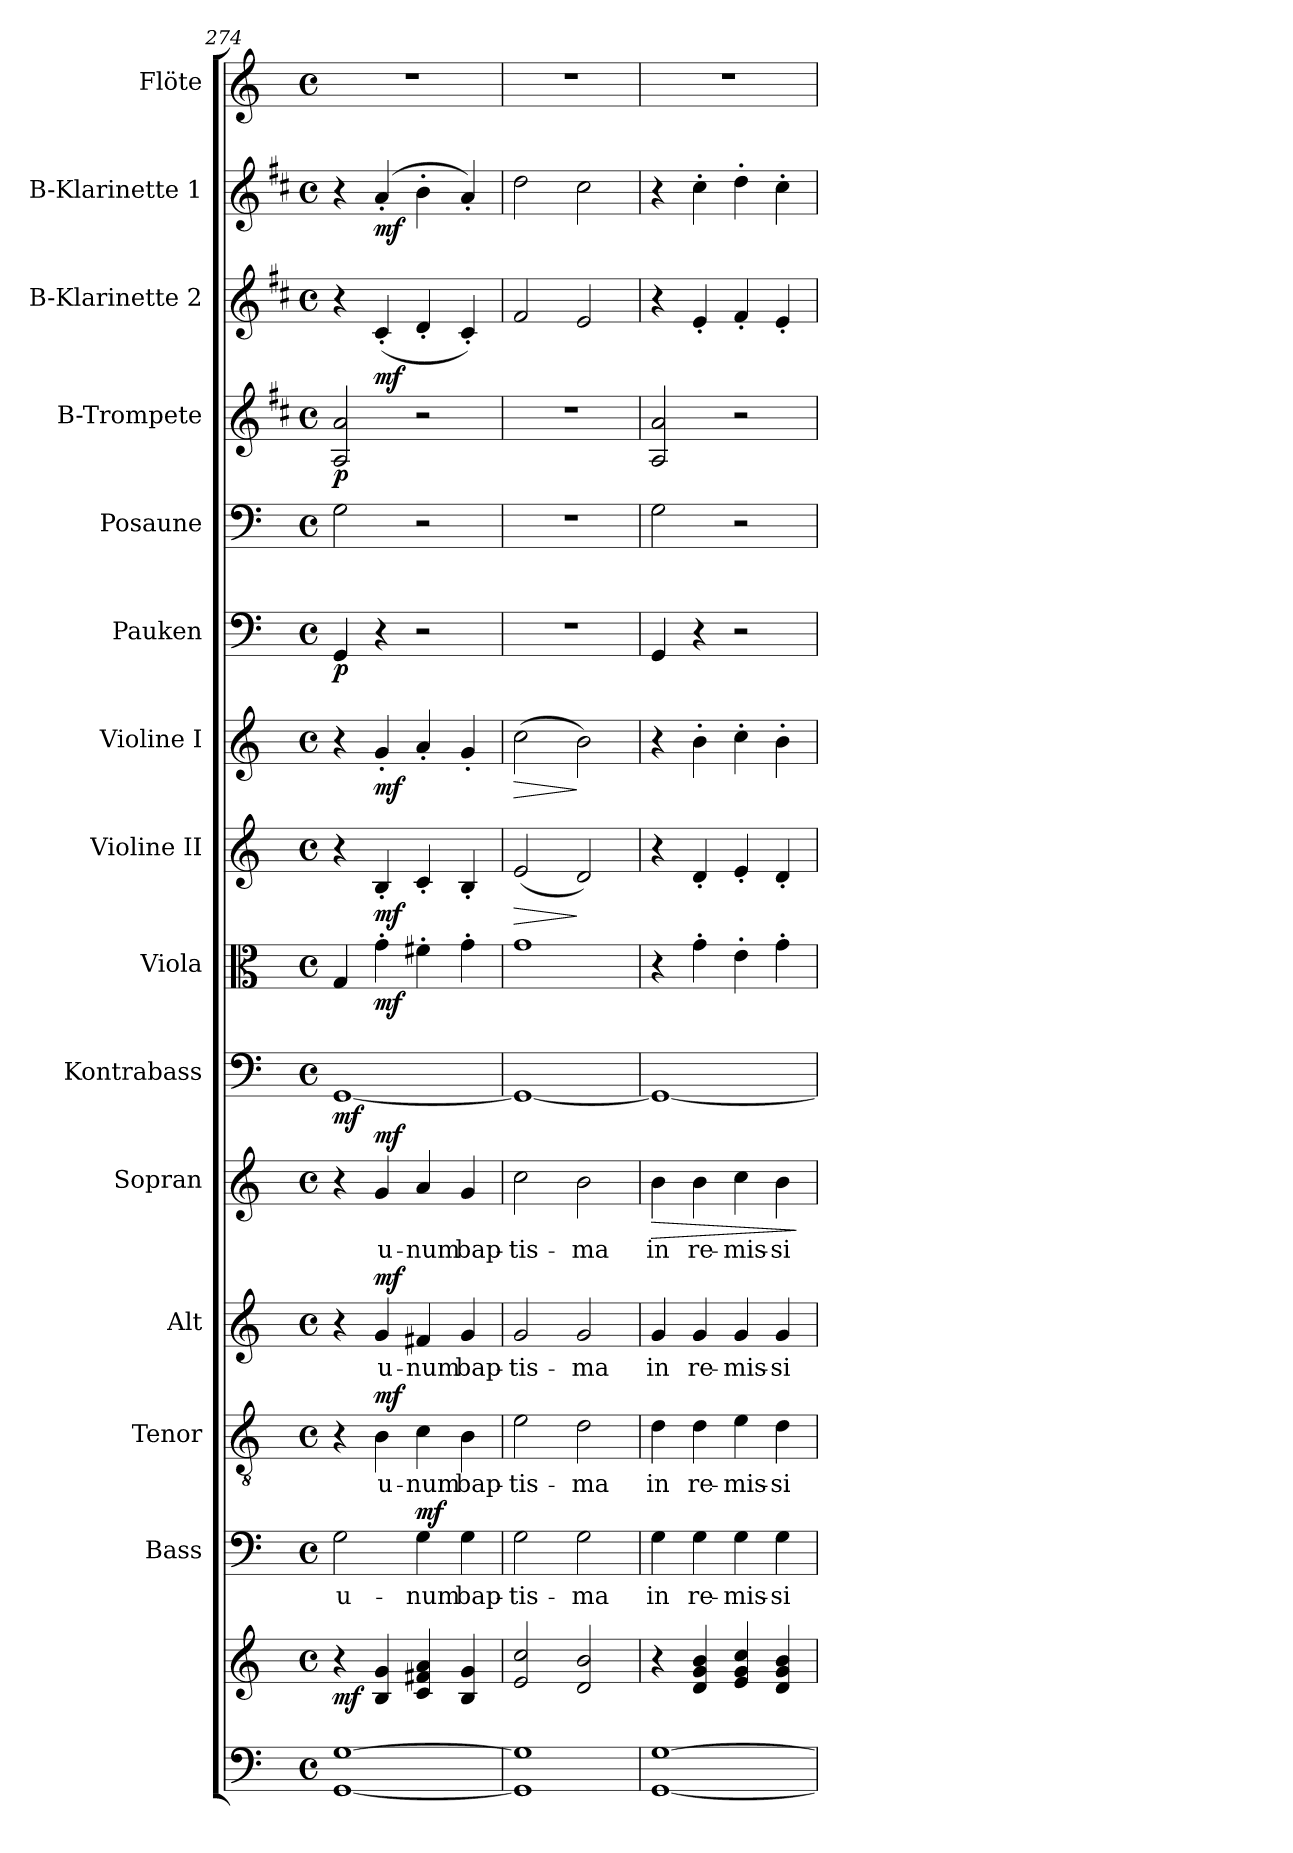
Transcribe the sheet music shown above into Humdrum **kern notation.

**kern	**kern	**dynam	**kern	**text	**dynam	**kern	**text	**dynam	**kern	**text	**dynam	**kern	**text	**dynam	**kern	**dynam	**kern	**dynam	**kern	**dynam	**kern	**dynam	**kern	**dynam	**kern	**kern	**dynam	**kern	**dynam	**kern	**dynam	**kern
*part15	*part15	*part15	*part14	*part14	*part14	*part13	*part13	*part13	*part12	*part12	*part12	*part11	*part11	*part11	*part10	*part10	*part9	*part9	*part8	*part8	*part7	*part7	*part6	*part6	*part5	*part4	*part4	*part3	*part3	*part2	*part2	*part1
*staff16	*staff15	*staff15/16	*staff14	*staff14	*staff14	*staff13	*staff13	*staff13	*staff12	*staff12	*staff12	*staff11	*staff11	*staff11	*staff10	*staff10	*staff9	*staff9	*staff8	*staff8	*staff7	*staff7	*staff6	*staff6	*staff5	*staff4	*staff4	*staff3	*staff3	*staff2	*staff2	*staff1
*	*	*	*I"Bass	*	*	*I"Tenor	*	*	*I"Alt	*	*	*I"Sopran	*	*	*I"Kontrabass	*	*I"Viola	*	*I"Violine II	*	*I"Violine I	*	*I"Pauken	*	*I"Posaune	*I"B-Trompete	*	*I"B-Klarinette 2	*	*I"B-Klarinette 1	*	*I"Flöte
*	*	*	*I'B.	*	*	*I'T.	*	*	*I'A.	*	*	*I'S.	*	*	*I'Kb.	*	*I'Vla.	*	*I'Vl. II	*	*I'Vl. I	*	*I'Pk.	*	*I'Pos.	*I'B Trp.	*	*I'B Kl. 2	*	*I'B Kl. 1	*	*I'Fl.
*clefF4	*clefG2	*	*clefF4	*	*	*clefGv2	*	*	*clefG2	*	*	*clefG2	*	*	*clefF4	*	*clefC3	*	*clefG2	*	*clefG2	*	*clefF4	*	*clefF4	*clefG2	*	*clefG2	*	*clefG2	*	*clefG2
*	*	*	*	*	*	*	*	*	*	*	*	*	*	*	*ITrd7c12	*	*	*	*	*	*	*	*	*	*	*ITrd1c2	*	*ITrd1c2	*	*ITrd1c2	*	*
*k[]	*k[]	*	*k[]	*	*	*k[]	*	*	*k[]	*	*	*k[]	*	*	*k[]	*	*k[]	*	*k[]	*	*k[]	*	*k[]	*	*k[]	*k[]	*	*k[]	*	*k[]	*	*k[]
*C:	*C:	*	*C:	*	*	*C:	*	*	*C:	*	*	*C:	*	*	*C:	*	*C:	*	*C:	*	*C:	*	*C:	*	*C:	*C:	*	*C:	*	*C:	*	*C:
*M4/4	*M4/4	*	*M4/4	*	*	*M4/4	*	*	*M4/4	*	*	*M4/4	*	*	*M4/4	*	*M4/4	*	*M4/4	*	*M4/4	*	*M4/4	*	*M4/4	*M4/4	*	*M4/4	*	*M4/4	*	*M4/4
*met(c)	*met(c)	*	*met(c)	*	*	*met(c)	*	*	*met(c)	*	*	*met(c)	*	*	*met(c)	*	*met(c)	*	*met(c)	*	*met(c)	*	*met(c)	*	*met(c)	*met(c)	*	*met(c)	*	*met(c)	*	*met(c)
=274	=274	=274	=274	=274	=274	=274	=274	=274	=274	=274	=274	=274	=274	=274	=274	=274	=274	=274	=274	=274	=274	=274	=274	=274	=274	=274	=274	=274	=274	=274	=274	=274
!	!	!LO:DY:b	!	!LO:LY:b	!	!	!	!	!	!	!	!	!	!	!	!LO:DY:b	!	!	!	!	!	!	!	!LO:DY:b	!	!	!LO:DY:b	!	!	!	!	!
[1GG [1G	4r	mf	2G\	u-	.	4r	.	.	4r	.	.	4r	.	.	[1GGG	mf	4G/	.	4r	.	4r	.	4GG/	p	2G\	2G/ 2g/	p	4r	.	4r	.	1r
!	!	!	!	!	!	!	!LO:LY:b	!LO:DY:a	!	!LO:LY:b	!LO:DY:a	!	!LO:LY:b	!LO:DY:a	!	!	!	!LO:DY:b	!	!LO:DY:b	!	!LO:DY:b	!	!	!	!	!	!	!LO:DY:b	!	!LO:DY:b	!
.	4B/ 4g/	.	.	.	.	4B\	u-	mf	4g/	u-	mf	4g/	u-	mf	.	.	4g'>\	mf	4B'</	mf	4g'</	mf	4r	.	.	.	.	(<4B'</	mf	(4g'</	mf	.
!	!	!	!	!LO:LY:b	!LO:DY:a	!	!LO:LY:b	!	!	!LO:LY:b	!	!	!LO:LY:b	!	!	!	!	!	!	!	!	!	!	!	!	!	!	!	!	!	!	!
.	4c/ 4f#X/ 4a/	.	4G\	-num	mf	4c\	-num	.	4f#X/	-num	.	4a/	-num	.	.	.	4f#X'>\	.	4c'</	.	4a'</	.	2r	.	2r	2r	.	4c'</	.	4a'>\	.	.
!	!	!	!	!LO:LY:b	!	!	!LO:LY:b	!	!	!LO:LY:b	!	!	!LO:LY:b	!	!	!	!	!	!	!	!	!	!	!	!	!	!	!	!	!	!	!
.	4B/ 4g/	.	4G\	bap-	.	4B\	bap-	.	4g/	bap-	.	4g/	bap-	.	.	.	4g'>\	.	4B'</	.	4g'</	.	.	.	.	.	.	4B'</)	.	4g'</)	.	.
=275	=275	=275	=275	=275	=275	=275	=275	=275	=275	=275	=275	=275	=275	=275	=275	=275	=275	=275	=275	=275	=275	=275	=275	=275	=275	=275	=275	=275	=275	=275	=275	=275
!	!	!	!	!LO:LY:b	!	!	!LO:LY:b	!	!	!LO:LY:b	!	!	!LO:LY:b	!	!	!	!	!	!	!LO:HP:b	!	!LO:HP:b	!	!	!	!	!	!	!	!	!	!
1GG] 1G]	2e/ 2cc/	.	2G\	-tis-	.	2e\	-tis-	.	2g/	-tis-	.	2cc\	-tis-	.	1GGG_	.	1g	.	(<2e/	>	(>2cc\	>	1r	.	1r	1r	.	2e/	.	2cc\	.	1r
!	!	!	!	!LO:LY:b	!	!	!LO:LY:b	!	!	!LO:LY:b	!	!	!LO:LY:b	!	!	!	!	!	!	!	!	!	!	!	!	!	!	!	!	!	!	!
.	2d/ 2b/	.	2G\	-ma	.	2d\	-ma	.	2g/	-ma	.	2b\	-ma	.	.	.	.	.	2d/)	]	2b\)	]	.	.	.	.	.	2d/	.	2b\	.	.
=276	=276	=276	=276	=276	=276	=276	=276	=276	=276	=276	=276	=276	=276	=276	=276	=276	=276	=276	=276	=276	=276	=276	=276	=276	=276	=276	=276	=276	=276	=276	=276	=276
!	!	!	!	!LO:LY:b	!	!	!LO:LY:b	!	!	!LO:LY:b	!	!	!LO:LY:b	!LO:HP:b	!	!	!	!	!	!	!	!	!	!	!	!	!	!	!	!	!	!
[1GG [1G	4r	.	4G\	in	.	4d\	in	.	4g/	in	.	4b\	in	>	1GGG_	.	4r	.	4r	.	4r	.	4GG/	.	2G\	2G/ 2g/	.	4r	.	4r	.	1r
!	!	!	!	!LO:LY:b	!	!	!LO:LY:b	!	!	!LO:LY:b	!	!	!LO:LY:b	!	!	!	!	!	!	!	!	!	!	!	!	!	!	!	!	!	!	!
.	4d/ 4g/ 4b/	.	4G\	re-	.	4d\	re-	.	4g/	re-	.	4b\	re-	.	.	.	4g'>\	.	4d'</	.	4b'>\	.	4r	.	.	.	.	4d'</	.	4b'>\	.	.
!	!	!	!	!LO:LY:b	!	!	!LO:LY:b	!	!	!LO:LY:b	!	!	!LO:LY:b	!	!	!	!	!	!	!	!	!	!	!	!	!	!	!	!	!	!	!
.	4e/ 4g/ 4cc/	.	4G\	-mis-	.	4e\	-mis-	.	4g/	-mis-	.	4cc\	-mis-	.	.	.	4e'>\	.	4e'</	.	4cc'>\	.	2r	.	2r	2r	.	4e'</	.	4cc'>\	.	.
!	!	!	!	!LO:LY:b	!	!	!LO:LY:b	!	!	!LO:LY:b	!	!	!LO:LY:b	!	!	!	!	!	!	!	!	!	!	!	!	!	!	!	!	!	!	!
.	4d/ 4g/ 4b/	.	4G\	-si-	.	4d\	-si-	.	4g/	-si-	.	4b\	-si-	.	.	.	4g'>\	.	4d'</	.	4b'>\	.	.	.	.	.	.	4d'</	.	4b'>\	.	.
.	.	.	.	.	.	.	.	.	.	.	.	.	.	]	.	.	.	.	.	.	.	.	.	.	.	.	.	.	.	.	.	.
=	=	=	=	=	=	=	=	=	=	=	=	=	=	=	=	=	=	=	=	=	=	=	=	=	=	=	=	=	=	=	=	=
*-	*-	*-	*-	*-	*-	*-	*-	*-	*-	*-	*-	*-	*-	*-	*-	*-	*-	*-	*-	*-	*-	*-	*-	*-	*-	*-	*-	*-	*-	*-	*-	*-
